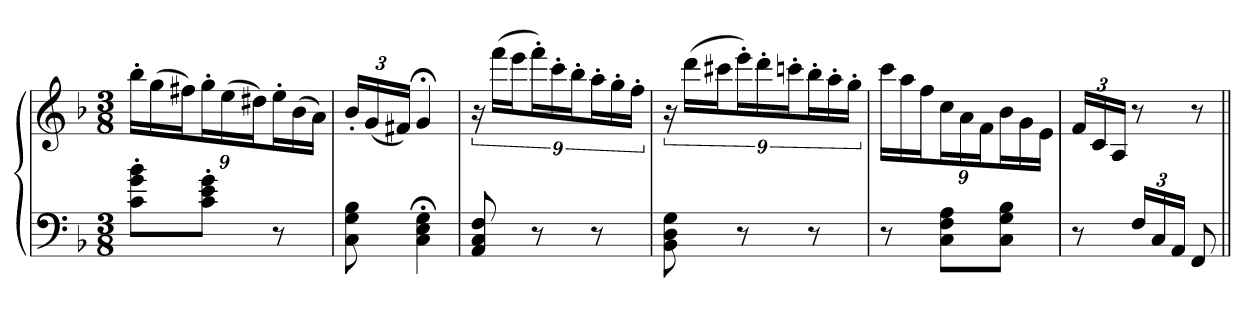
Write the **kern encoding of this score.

**kern	**kern
*part1	*part1
*staff2	*staff1
*clefF4	*clefG2
*k[b-]	*k[b-]
*F:	*F:
*M3/8	*M3/8
=	=
8c' 8g' 8b-'L	24bb-'LL
.	(24gg
.	24ff#XJ)
8c' 8e' 8g'J	24gg'L
.	(24ee
.	24dd#XJ)
8r	24ee'L
.	(24b-
.	24aJJ)
=68	=68
8C 8G 8B-	24b-'LL
.	(24g
.	24f#XJJ)
4C;< 4E;< 4G;<	4g;<
=69	=69
8AA 8C 8F	24r
.	(24fffLL
.	24eeeJ
8r	24fff'L)
.	24ccc'
.	24bb-'J
8r	24aa'L
.	24gg'
.	24ff'JJ
=70	=70
8BB- 8D 8G	24r
.	(24dddLL
.	24ccc#XJ
8r	24eee'L)
.	24ddd'
.	24cccn'J
8r	24bb-'L
.	24aa'
.	24gg'JJ
=71	=71
8r	24cccLL
.	24aa
.	24ffJ
8C 8F 8AL	24ccL
.	24a
.	24fJ
8C 8G 8B-J	24b-L
.	24g
.	24eJJ
=72	=72
8r	24fLL
.	24c
.	24AJJ
24FLL	8r
24C	.
24AAJJ	.
8FF	8r
=||	=||
*-	*-
